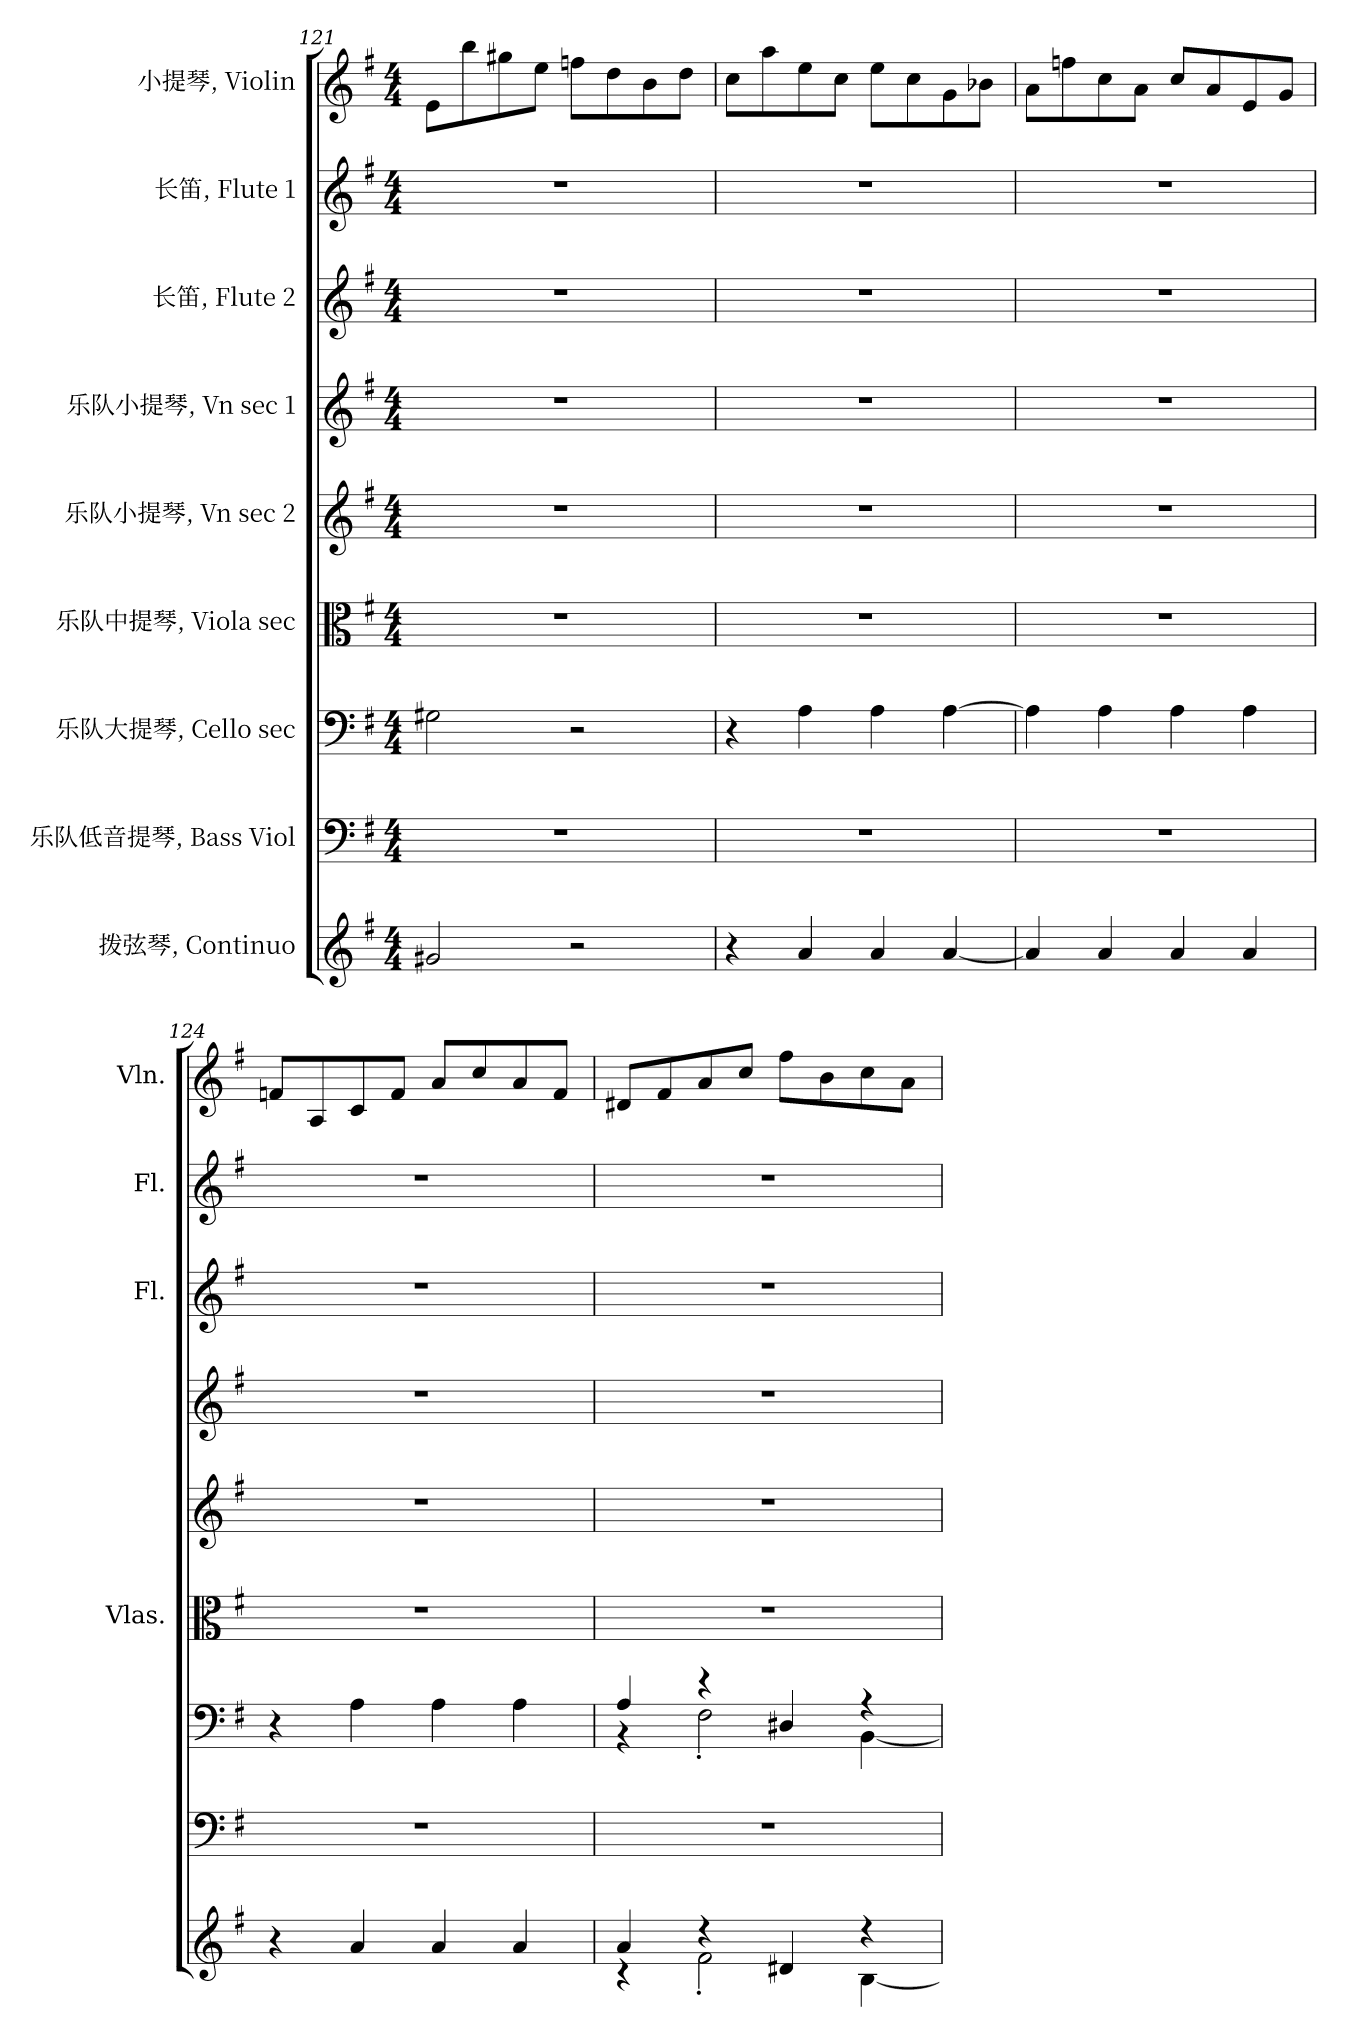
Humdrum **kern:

**kern	**kern	**kern	**kern	**kern	**kern	**kern	**kern	**kern
*part9	*part8	*part7	*part6	*part5	*part4	*part3	*part2	*part1
*staff9	*staff8	*staff7	*staff6	*staff5	*staff4	*staff3	*staff2	*staff1
*I"拨弦琴, Continuo	*I"乐队低音提琴, Bass Viol	*I"乐队大提琴, Cello sec	*I"乐队中提琴, Viola sec	*I"乐队小提琴, Vn sec 2	*I"乐队小提琴, Vn sec 1	*I"长笛, Flute 2	*I"长笛, Flute 1	*I"小提琴, Violin
*	*	*	*I'Vlas.	*	*	*I'Fl.	*I'Fl.	*I'Vln.
*clefG2	*clefF4	*clefF4	*clefC3	*clefG2	*clefG2	*clefG2	*clefG2	*clefG2
*	*ITrd7c12	*	*	*	*	*	*	*
*k[f#]	*k[f#]	*k[f#]	*k[f#]	*k[f#]	*k[f#]	*k[f#]	*k[f#]	*k[f#]
*M4/4	*M4/4	*M4/4	*M4/4	*M4/4	*M4/4	*M4/4	*M4/4	*M4/4
=121	=121	=121	=121	=121	=121	=121	=121	=121
2g#X/	1r	2G#X\	1r	1r	1r	1r	1r	8e\L
.	.	.	.	.	.	.	.	8bb\
.	.	.	.	.	.	.	.	8gg#X\
.	.	.	.	.	.	.	.	8ee\J
2r	.	2r	.	.	.	.	.	8ffn\L
.	.	.	.	.	.	.	.	8dd\
.	.	.	.	.	.	.	.	8b\
.	.	.	.	.	.	.	.	8dd\J
!!LO:PB:g=z
=122	=122	=122	=122	=122	=122	=122	=122	=122
4r	1r	4r	1r	1r	1r	1r	1r	8cc\L
.	.	.	.	.	.	.	.	8aa\
4a/	.	4A\	.	.	.	.	.	8ee\
.	.	.	.	.	.	.	.	8cc\J
4a/	.	4A\	.	.	.	.	.	8ee\L
.	.	.	.	.	.	.	.	8cc\
[4a/	.	[4A\	.	.	.	.	.	8g\
.	.	.	.	.	.	.	.	8b-X\J
=123	=123	=123	=123	=123	=123	=123	=123	=123
4a/]	1r	4A\]	1r	1r	1r	1r	1r	8a\L
.	.	.	.	.	.	.	.	8ffn\
4a/	.	4A\	.	.	.	.	.	8cc\
.	.	.	.	.	.	.	.	8a\J
4a/	.	4A\	.	.	.	.	.	8cc/L
.	.	.	.	.	.	.	.	8a/
4a/	.	4A\	.	.	.	.	.	8e/
.	.	.	.	.	.	.	.	8g/J
=124	=124	=124	=124	=124	=124	=124	=124	=124
4r	1r	4r	1r	1r	1r	1r	1r	8fn/L
.	.	.	.	.	.	.	.	8A/
4a/	.	4A\	.	.	.	.	.	8c/
.	.	.	.	.	.	.	.	8f/J
4a/	.	4A\	.	.	.	.	.	8a/L
.	.	.	.	.	.	.	.	8cc/
4a/	.	4A\	.	.	.	.	.	8a/
.	.	.	.	.	.	.	.	8f/J
=125	=125	=125	=125	=125	=125	=125	=125	=125
*^	*	*^	*	*	*	*	*	*
4a/	4r	1r	4A/	4r	1r	1r	1r	1r	1r	8d#X/L
.	.	.	.	.	.	.	.	.	.	8f#/
4r	2f#'\	.	4r	2F#'\	.	.	.	.	.	8a/
.	.	.	.	.	.	.	.	.	.	8cc/J
4d#X/	.	.	4D#X/	.	.	.	.	.	.	8ff#\L
.	.	.	.	.	.	.	.	.	.	8b\
4r	[4B\	.	4r	[4BB\	.	.	.	.	.	8cc\
.	.	.	.	.	.	.	.	.	.	8a\J
*v	*v	*	*v	*v	*	*	*	*	*	*
=	=	=	=	=	=	=	=	=
*-	*-	*-	*-	*-	*-	*-	*-	*-
